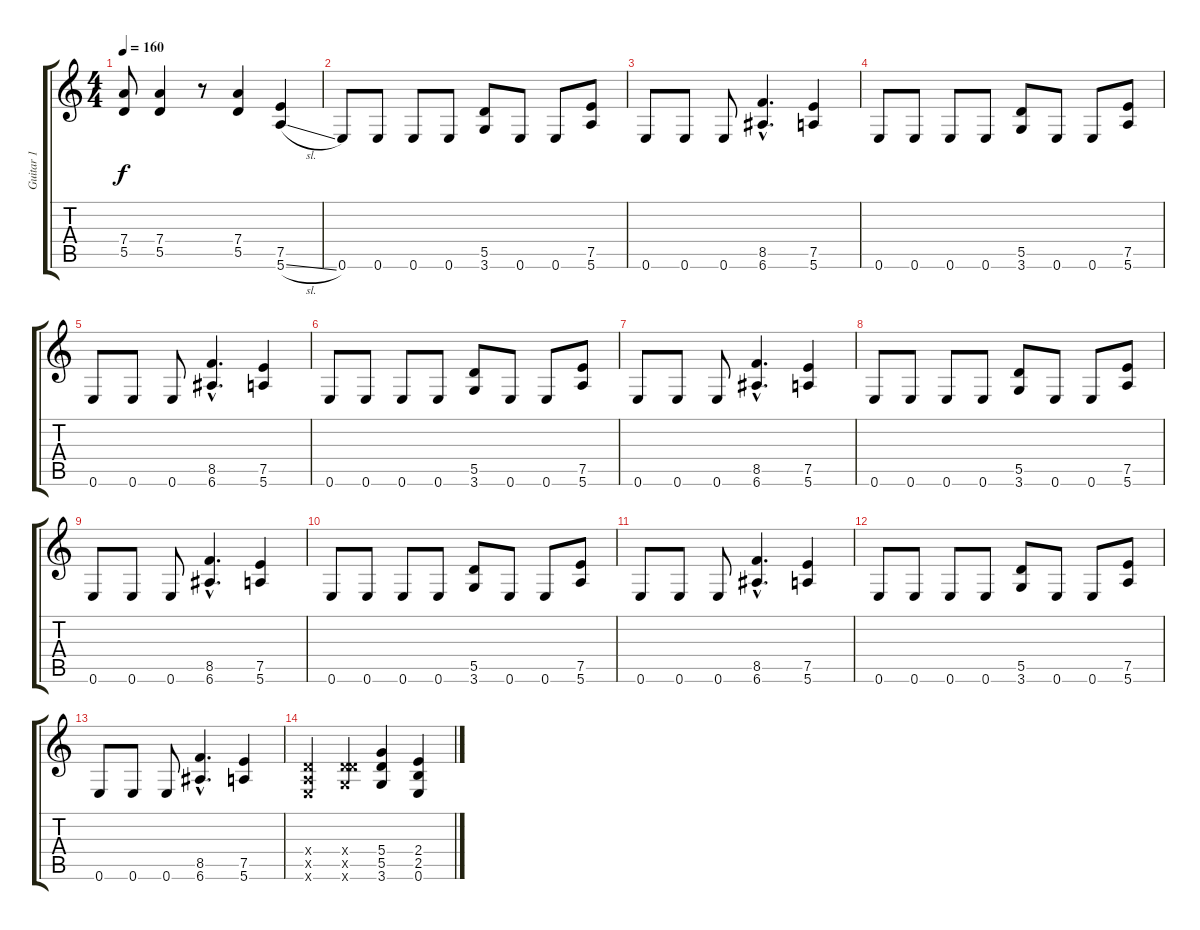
\track ("Guitar 1" "Guitar 1") {instrument distortionguitar}
\staff {score tabs}
\tuning (E4 B3 G3 D3 A2 E2) {hide}
\ts (4 4)
\tempo 160
\clef g2
\ks c
(7.4 5.5).8{dy f} (7.4 5.5).4 r.8 (7.4 5.5).4 (7.5 5.6{sl}).4 |
0.6.8 0.6.8 0.6.8 0.6.8 (5.5 3.6).8 0.6.8 0.6.8 (7.5 5.6).8 |
0.6.8 0.6.8 0.6.8 (8.5{hac} 6.6{hac}).4{d} (7.5 5.6).4 |
0.6.8 0.6.8 0.6.8 0.6.8 (5.5 3.6).8 0.6.8 0.6.8 (7.5 5.6).8 |
0.6.8 0.6.8 0.6.8 (8.5{hac} 6.6{hac}).4{d} (7.5 5.6).4 |
0.6.8 0.6.8 0.6.8 0.6.8 (5.5 3.6).8 0.6.8 0.6.8 (7.5 5.6).8 |
0.6.8 0.6.8 0.6.8 (8.5{hac} 6.6{hac}).4{d} (7.5 5.6).4 |
0.6.8 0.6.8 0.6.8 0.6.8 (5.5 3.6).8 0.6.8 0.6.8 (7.5 5.6).8 |
0.6.8 0.6.8 0.6.8 (8.5{hac} 6.6{hac}).4{d} (7.5 5.6).4 |
0.6.8 0.6.8 0.6.8 0.6.8 (5.5 3.6).8 0.6.8 0.6.8 (7.5 5.6).8 |
0.6.8 0.6.8 0.6.8 (8.5{hac} 6.6{hac}).4{d} (7.5 5.6).4 |
0.6.8 0.6.8 0.6.8 0.6.8 (5.5 3.6).8 0.6.8 0.6.8 (7.5 5.6).8 |
0.6.8 0.6.8 0.6.8 (8.5{hac} 6.6{hac}).4{d} (7.5 5.6).4 |
(0.4{x} 0.5{x} 0.6{x}).4 (0.4{x} 5.5{x} 3.6{x}).4 (5.4 5.5 3.6).4 (2.4 2.5 0.6).4
